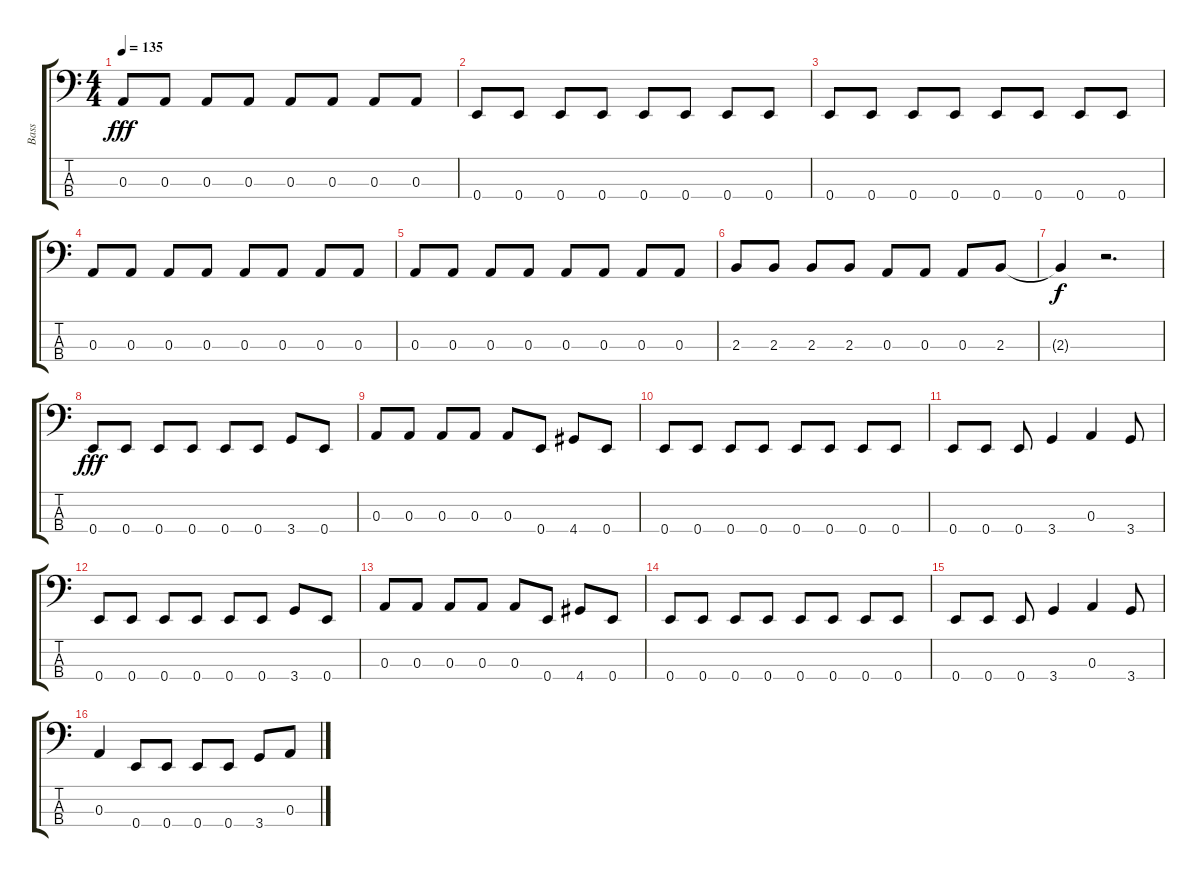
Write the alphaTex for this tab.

\track ("Bass" "Bass") {instrument electricbassfinger}
\staff {score tabs}
\tuning (G2 D2 A1 E1) {hide}
\ts (4 4)
\tempo 135
\clef f4
\ks c
0.3.8{dy fff} 0.3.8 0.3.8 0.3.8 0.3.8 0.3.8 0.3.8 0.3.8 |
0.4.8 0.4.8 0.4.8 0.4.8 0.4.8 0.4.8 0.4.8 0.4.8 |
0.4.8 0.4.8 0.4.8 0.4.8 0.4.8 0.4.8 0.4.8 0.4.8 |
0.3.8 0.3.8 0.3.8 0.3.8 0.3.8 0.3.8 0.3.8 0.3.8 |
0.3.8 0.3.8 0.3.8 0.3.8 0.3.8 0.3.8 0.3.8 0.3.8 |
2.3.8 2.3.8 2.3.8 2.3.8 0.3.8 0.3.8 0.3.8 2.3.8 |
2.3{t}.4{dy f} r.2{d} |
0.4.8{dy fff} 0.4.8 0.4.8 0.4.8 0.4.8 0.4.8 3.4.8 0.4.8 |
0.3.8 0.3.8 0.3.8 0.3.8 0.3.8 0.4.8 4.4.8 0.4.8 |
0.4.8 0.4.8 0.4.8 0.4.8 0.4.8 0.4.8 0.4.8 0.4.8 |
0.4.8 0.4.8 0.4.8 3.4.4 0.3.4 3.4.8 |
0.4.8 0.4.8 0.4.8 0.4.8 0.4.8 0.4.8 3.4.8 0.4.8 |
0.3.8 0.3.8 0.3.8 0.3.8 0.3.8 0.4.8 4.4.8 0.4.8 |
0.4.8 0.4.8 0.4.8 0.4.8 0.4.8 0.4.8 0.4.8 0.4.8 |
0.4.8 0.4.8 0.4.8 3.4.4 0.3.4 3.4.8 |
0.3.4 0.4.8 0.4.8 0.4.8 0.4.8 3.4.8 0.3.8
